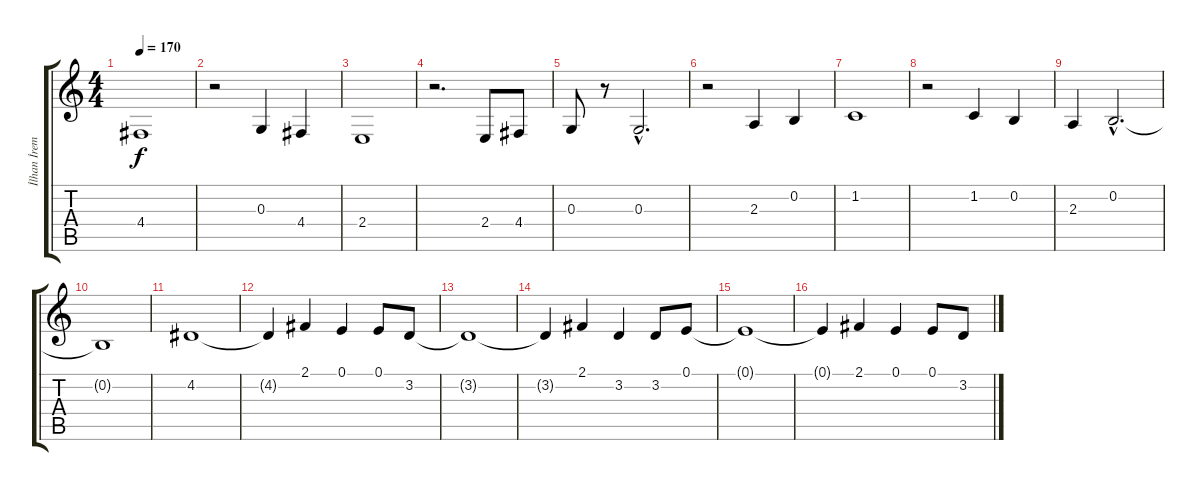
\track ("İlhan İrem" "İlhan İrem") {instrument choiraahs}
\staff {score tabs}
\tuning (E4 B3 G3 D3 A2 E2) {hide}
\ts (4 4)
\tempo 170
\clef g2
\ks c
4.4.1{dy f} |
r.2 0.3.4 4.4.4 |
2.4.1 |
r.2{d} 2.4.8 4.4.8 |
0.3.8 r.8 0.3{hac}.2{d} |
r.2 2.3.4 0.2.4 |
1.2.1 |
r.2 1.2.4 0.2.4 |
2.3.4 0.2{hac}.2{d} |
0.2{t}.1 |
4.2.1 |
4.2{t}.4 2.1.4 0.1.4 0.1.8 3.2.8 |
3.2{t}.1 |
3.2{t}.4 2.1.4 3.2.4 3.2.8 0.1.8 |
0.1{t}.1 |
0.1{t}.4 2.1.4 0.1.4 0.1.8 3.2.8
